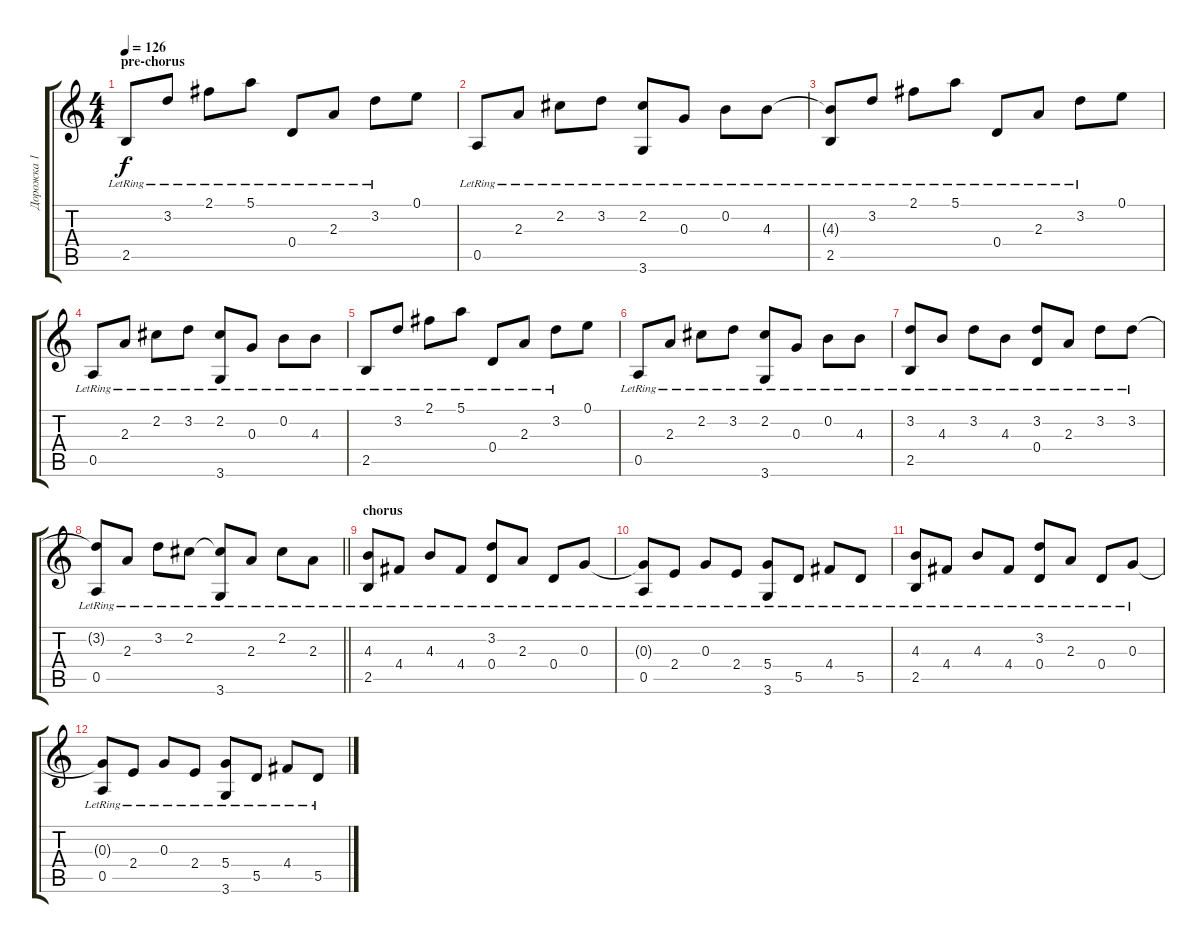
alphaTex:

\track ("Дорожка 1" "Дорожка 1") {instrument acousticguitarsteel}
\staff {score tabs}
\tuning (E4 B3 G3 D3 A2 E2) {hide}
\ts (4 4)
\section ("" "pre-chorus")
\tempo 126
\clef g2
\ks c
2.5{lr}.8{dy f} 3.2{lr}.8 2.1{lr}.8 5.1{lr}.8 0.4{lr}.8 2.3{lr}.8 3.2{lr}.8 0.1.8 |
0.5{lr}.8 2.3{lr}.8 2.2{lr}.8 3.2{lr}.8 (2.2{lr} 3.6{lr}).8 0.3{lr}.8 0.2{lr}.8 4.3{lr}.8 |
(4.3{t} 2.5{lr}).8 3.2{lr}.8 2.1{lr}.8 5.1{lr}.8 0.4{lr}.8 2.3{lr}.8 3.2{lr}.8 0.1.8 |
0.5{lr}.8 2.3{lr}.8 2.2{lr}.8 3.2{lr}.8 (2.2{lr} 3.6{lr}).8 0.3{lr}.8 0.2{lr}.8 4.3{lr}.8 |
2.5{lr}.8 3.2{lr}.8 2.1{lr}.8 5.1{lr}.8 0.4{lr}.8 2.3{lr}.8 3.2{lr}.8 0.1.8 |
0.5{lr}.8 2.3{lr}.8 2.2{lr}.8 3.2{lr}.8 (2.2{lr} 3.6{lr}).8 0.3{lr}.8 0.2{lr}.8 4.3{lr}.8 |
(3.2{lr} 2.5{lr}).8 4.3{lr}.8 3.2{lr}.8 4.3{lr}.8 (3.2{lr} 0.4{lr}).8 2.3{lr}.8 3.2{lr}.8 3.2{lr}.8 |
\barLineRight lightlight
(3.2{t} 0.5{lr}).8 2.3{lr}.8 3.2{lr}.8 2.2{lr}.8 (2.2{t} 3.6{lr}).8 2.3{lr}.8 2.2{lr}.8 2.3{lr}.8 |
\section ("" "chorus")
(4.3{lr} 2.5{lr}).8 4.4{lr}.8 4.3{lr}.8 4.4{lr}.8 (3.2{lr} 0.4{lr}).8 2.3{lr}.8 0.4{lr}.8 0.3{lr}.8 |
(0.3{t} 0.5{lr}).8 2.4{lr}.8 0.3{lr}.8 2.4{lr}.8 (5.4{lr} 3.6{lr}).8 5.5{lr}.8 4.4{lr}.8 5.5{lr}.8 |
(4.3{lr} 2.5{lr}).8 4.4{lr}.8 4.3{lr}.8 4.4{lr}.8 (3.2{lr} 0.4{lr}).8 2.3{lr}.8 0.4{lr}.8 0.3{lr}.8 |
(0.3{t} 0.5{lr}).8 2.4{lr}.8 0.3{lr}.8 2.4{lr}.8 (5.4{lr} 3.6{lr}).8 5.5{lr}.8 4.4{lr}.8 5.5{lr}.8
